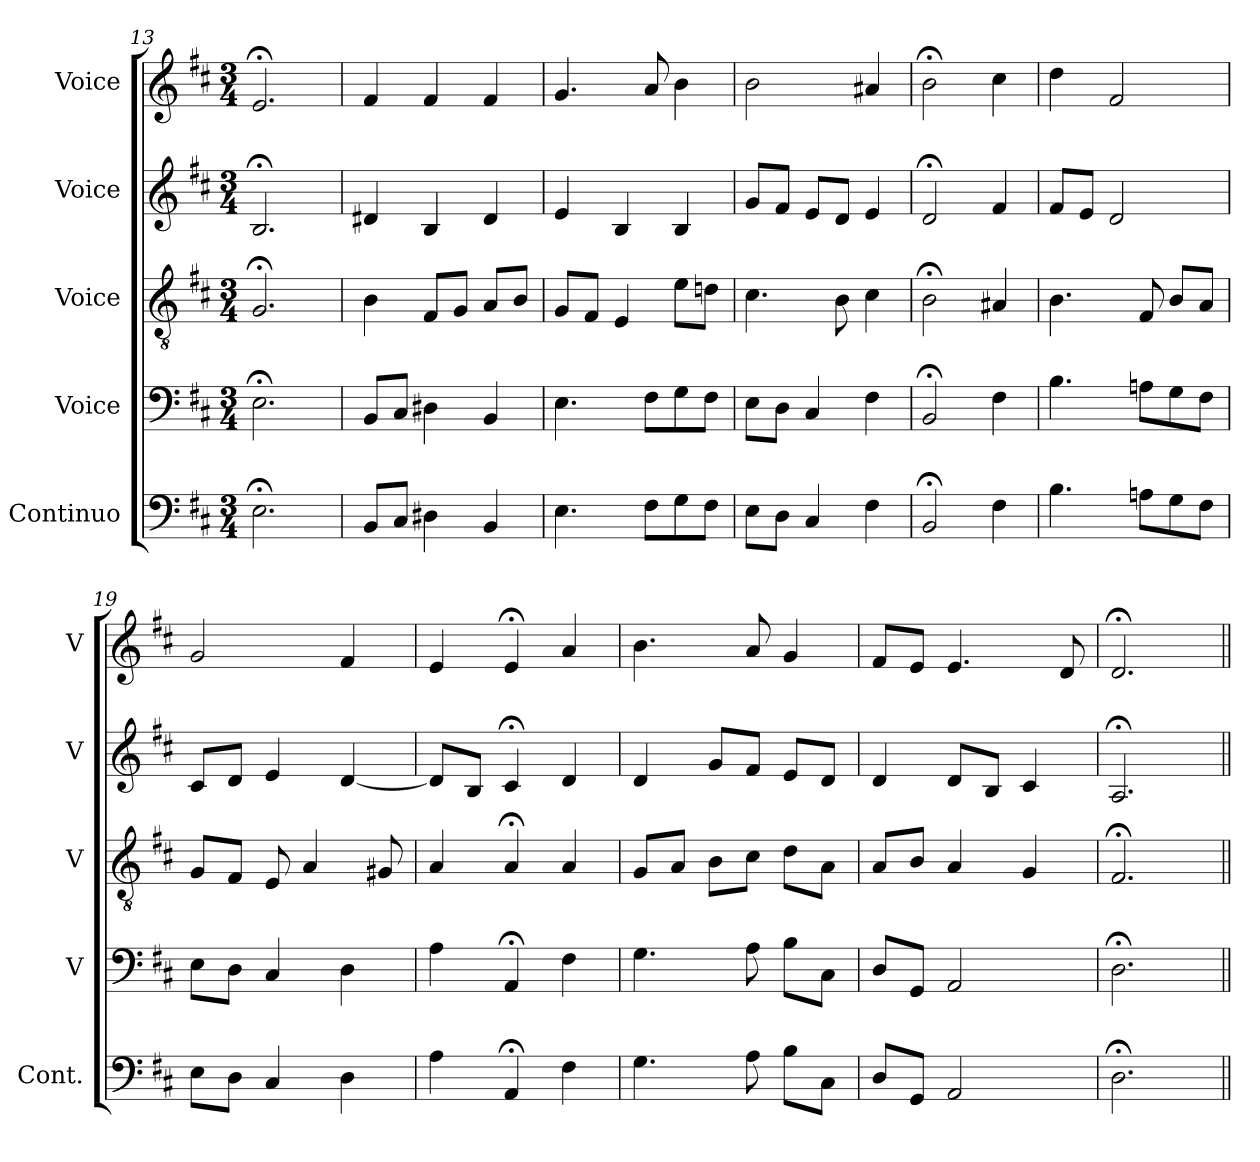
**kern	**kern	**kern	**kern	**kern
*part5	*part4	*part3	*part2	*part1
*staff5	*staff4	*staff3	*staff2	*staff1
*I"Continuo	*I"Voice	*I"Voice	*I"Voice	*I"Voice
*I'Cont.	*I'V	*I'V	*I'V	*I'V
*clefF4	*clefF4	*clefGv2	*clefG2	*clefG2
*k[f#c#]	*k[f#c#]	*k[f#c#]	*k[f#c#]	*k[f#c#]
*M3/4	*M3/4	*M3/4	*M3/4	*M3/4
=13	=13	=13	=13	=13
2.E;<	2.E;<	2.G;<	2.B;<	2.e;<
=14	=14	=14	=14	=14
8BBL	8BBL	4B	4d#X	4f#
8C#J	8C#J	.	.	.
4D#X	4D#X	8F#L	4B	4f#
.	.	8GJ	.	.
4BB	4BB	8AL	4d#	4f#
.	.	8BJ	.	.
=15	=15	=15	=15	=15
4.E	4.E	8GL	4e	4.g
.	.	8F#J	.	.
.	.	4E	4B	.
8F#L	8F#L	.	.	8a
8G	8G	8eL	4B	4b
8F#J	8F#J	8dnJ	.	.
=16	=16	=16	=16	=16
8EL	8EL	4.c#	8gL	2b
8DJ	8DJ	.	8f#J	.
4C#	4C#	.	8eL	.
.	.	8B	8dJ	.
4F#	4F#	4c#	4e	4a#X
=17	=17	=17	=17	=17
2BB;<	2BB;<	2B;<	2d;<	2b;<
4F#	4F#	4A#X	4f#	4cc#
=18	=18	=18	=18	=18
4.B	4.B	4.B	8f#L	4dd
.	.	.	8eJ	.
.	.	.	2d	2f#
8AnL	8AnL	8F#	.	.
8G	8G	8BL	.	.
8F#J	8F#J	8AJ	.	.
=19	=19	=19	=19	=19
8EL	8EL	8GL	8c#L	2g
8DJ	8DJ	8F#J	8dJ	.
4C#	4C#	8E	4e	.
.	.	4A	.	.
4D	4D	.	[4d	4f#
.	.	8G#X	.	.
=20	=20	=20	=20	=20
4A	4A	4A	8dL]	4e
.	.	.	8BJ	.
4AA;<	4AA;<	4A;<	4c#;<	4e;<
4F#	4F#	4A	4d	4a
=21	=21	=21	=21	=21
4.G	4.G	8GL	4d	4.b
.	.	8AJ	.	.
.	.	8BL	8gL	.
8A	8A	8c#J	8f#J	8a
8BL	8BL	8dL	8eL	4g
8C#J	8C#J	8AJ	8dJ	.
=22	=22	=22	=22	=22
8DL	8DL	8AL	4d	8f#L
8GGJ	8GGJ	8BJ	.	8eJ
2AA	2AA	4A	8dL	4.e
.	.	.	8BJ	.
.	.	4G	4c#	.
.	.	.	.	8d
=23	=23	=23	=23	=23
2.D;<	2.D;<	2.F#;<	2.A;<	2.d;<
=||	=||	=||	=||	=||
*-	*-	*-	*-	*-
